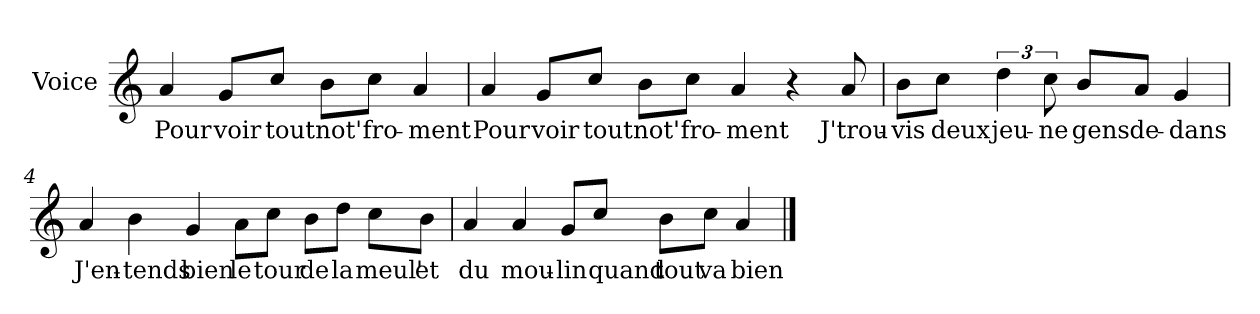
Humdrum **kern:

**kern	**text
*part1	*part1
*staff1	*staff1
*I"Voice	*
*I'V	*
*clefG2	*
*k[]	*
*C:	*
=1	=1
4a/	Pour
8g/L	voir
8cc/J	tout
8b\L	not'
8cc\J	fro-
4a/	-ment
=2	=2
4a/	Pour
8g/L	voir
8cc/J	tout
8b\L	not'
8cc\J	fro-
4a/	-ment
4r	.
8a/	J'trou-
=3	=3
8b\L	-vis
8cc\J	deux
6dd\	jeu-
12cc\	-ne
8b/L	gens
8a/J	de-
4g/	-dans
!!LO:LB:g=z
=4	=4
4a/	J'en-
4b\	-tends
4g/	bien
8a\L	le
8cc\J	tour
8b\L	de
8dd\J	la
8cc\L	meul'
8b\J	et
=5	=5
4a/	du
4a/	mou-
8g/L	-lin
8cc/J	quand
8b\L	tout
8cc\J	va
4a/	bien
==	==
*-	*-
